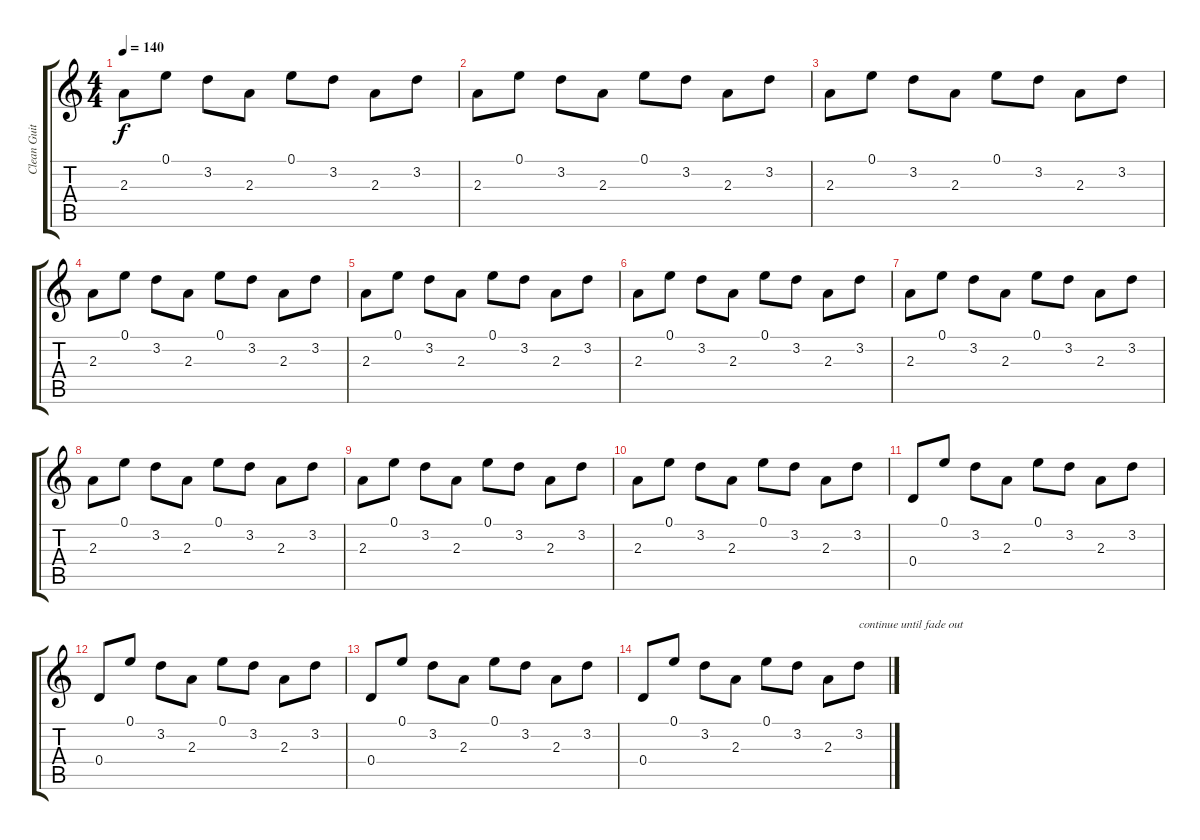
\track ("Clean Guitar" "Clean Guit") {instrument electricguitarclean}
\staff {score tabs}
\tuning (E4 B3 G3 D3 A2 E2) {hide}
\ts (4 4)
\tempo 140
\clef g2
\ks c
2.3.8{dy f} 0.1.8 3.2.8 2.3.8 0.1.8 3.2.8 2.3.8 3.2.8 |
2.3.8 0.1.8 3.2.8 2.3.8 0.1.8 3.2.8 2.3.8 3.2.8 |
2.3.8 0.1.8 3.2.8 2.3.8 0.1.8 3.2.8 2.3.8 3.2.8 |
2.3.8 0.1.8 3.2.8 2.3.8 0.1.8 3.2.8 2.3.8 3.2.8 |
2.3.8 0.1.8 3.2.8 2.3.8 0.1.8 3.2.8 2.3.8 3.2.8 |
2.3.8 0.1.8 3.2.8 2.3.8 0.1.8 3.2.8 2.3.8 3.2.8 |
2.3.8 0.1.8 3.2.8 2.3.8 0.1.8 3.2.8 2.3.8 3.2.8 |
2.3.8 0.1.8 3.2.8 2.3.8 0.1.8 3.2.8 2.3.8 3.2.8 |
2.3.8 0.1.8 3.2.8 2.3.8 0.1.8 3.2.8 2.3.8 3.2.8 |
2.3.8 0.1.8 3.2.8 2.3.8 0.1.8 3.2.8 2.3.8 3.2.8 |
0.4.8 0.1.8 3.2.8 2.3.8 0.1.8 3.2.8 2.3.8 3.2.8 |
0.4.8 0.1.8 3.2.8 2.3.8 0.1.8 3.2.8 2.3.8 3.2.8 |
0.4.8 0.1.8 3.2.8 2.3.8 0.1.8 3.2.8 2.3.8 3.2.8 |
0.4.8 0.1.8 3.2.8 2.3.8 0.1.8 3.2.8 2.3.8 3.2.8{txt "continue until fade out"}
